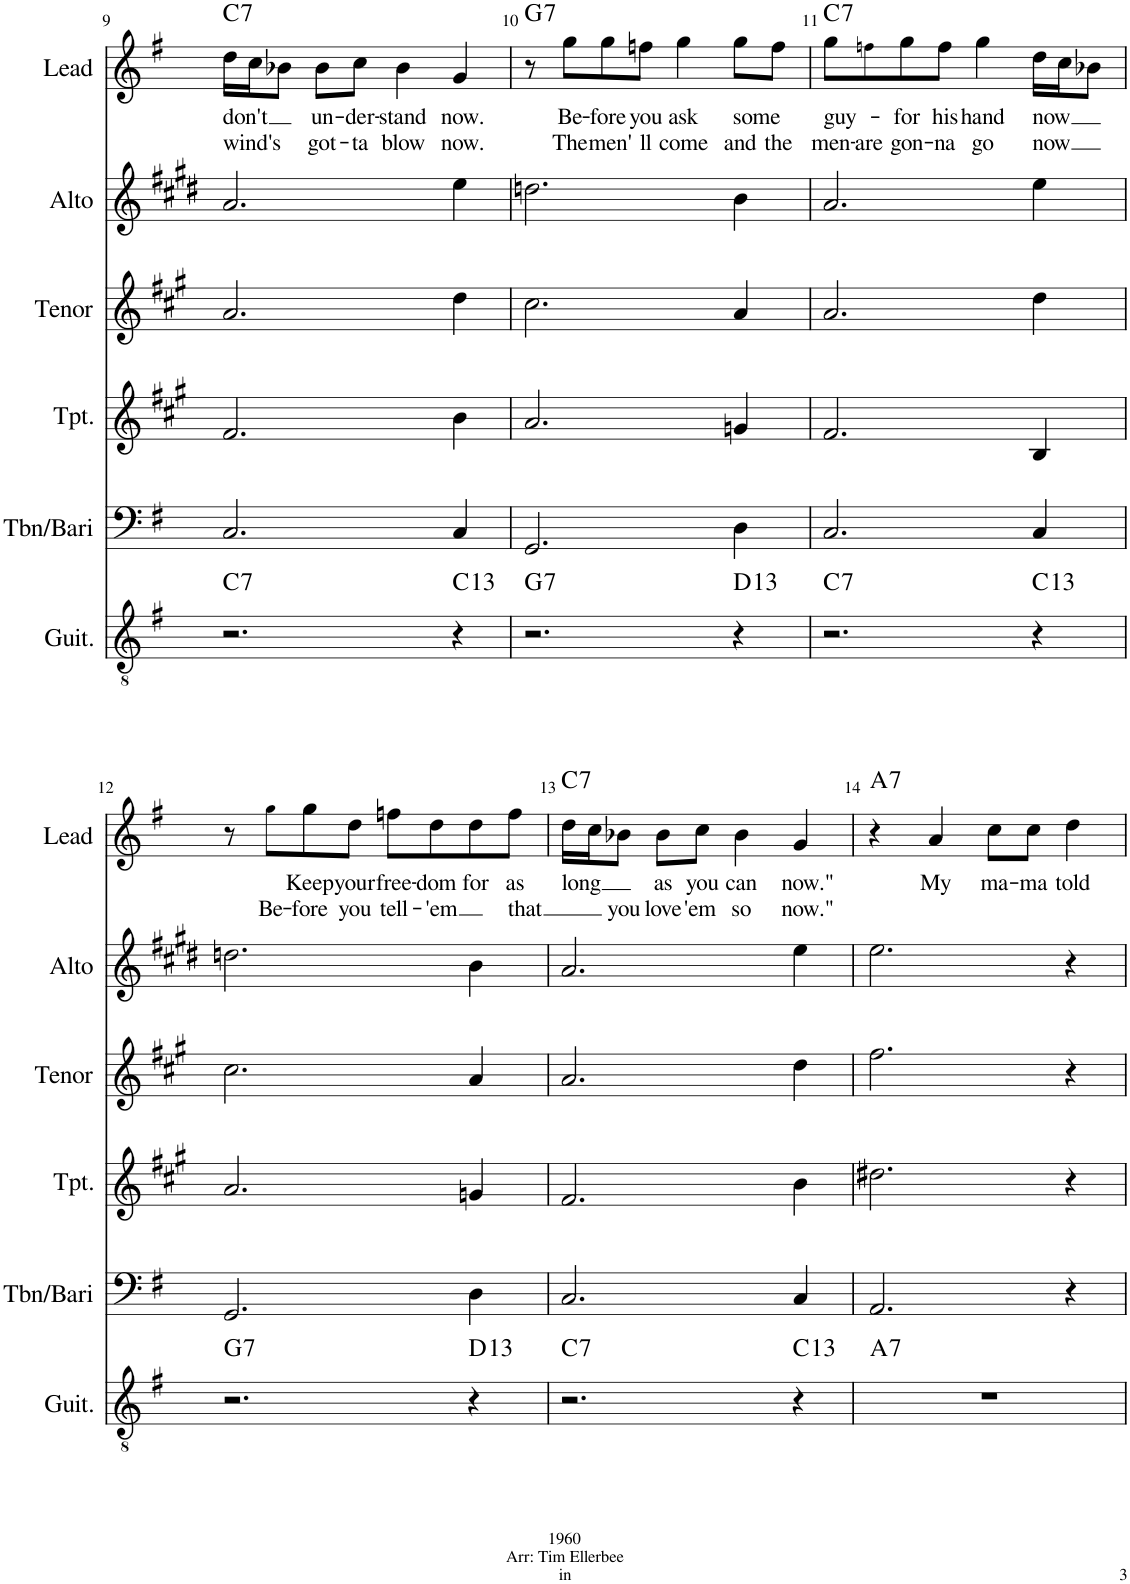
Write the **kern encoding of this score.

**kern	**harte	**kern	**kern	**kern	**kern	**kern	**text	**text	**harte
*part6	*part6	*part5	*part4	*part3	*part2	*part1	*part1	*part1	*part1
*staff6	*	*staff5	*staff4	*staff3	*staff2	*staff1	*staff1	*staff1	*
*I"Guitar	*	*I"Tbn/Bari	*I"Trumpet	*I"Tenor	*I"Alto	*I"Lead	*	*	*
*I'Guit.	*	*I'Tbn/Bari	*I'Tpt.	*I'Tenor	*I'Alto	*I'Lead	*	*	*
!!LO:PB:g=z
*clefGv2	*	*clefF4	*clefG2	*clefG2	*clefG2	*clefG2	*	*	*
*	*	*	*Trd1c2	*Trd8c14	*Trd5c9	*	*	*	*
*k[f#]	*	*k[f#]	*k[f#c#g#]	*k[f#c#g#]	*k[f#c#g#d#]	*k[f#]	*	*	*
*M4/4	*	*M4/4	*M4/4	*M4/4	*M4/4	*M4/4	*	*	*
=9	=9	=9	=9	=9	=9	=9	=9	=9	=9
!	!LO:H:kt=7	!	!	!	!	!	!LO:LY:b	!LO:LY:b	!LO:H:kt=7
2.r	C:7	2.C/	2.f#/	2.a/	2.a/	16dd\LL	don't	wind's	C:7
.	.	.	.	.	.	16cc\J	.	.	.
.	.	.	.	.	.	8b-X\J	.	.	.
!	!	!	!	!	!	!	!LO:LY:b	!LO:LY:b	!
.	.	.	.	.	.	8b-\L	un-	got-	.
!	!	!	!	!	!	!	!LO:LY:b	!LO:LY:b	!
.	.	.	.	.	.	8cc\J	-der-	-ta	.
!	!	!	!	!	!	!	!LO:LY:b	!LO:LY:b	!
.	.	.	.	.	.	4b-\	-stand	blow	.
!	!LO:H:kt=13	!	!	!	!	!	!LO:LY:b	!LO:LY:b	!
4r	C:9(11,13)	4C/	4b\	4dd\	4ee\	4g/	now.	now.	.
=10	=10	=10	=10	=10	=10	=10	=10	=10	=10
!	!LO:H:kt=7	!	!	!	!	!	!	!	!LO:H:kt=7
2.r	G:7	2.GG/	2.a/	2.cc#\	2.ddn\	8r	.	.	G:7
!	!	!	!	!	!	!	!LO:LY:b	!LO:LY:b	!
.	.	.	.	.	.	8gg\L	Be-	The	.
!	!	!	!	!	!	!	!LO:LY:b	!LO:LY:b	!
.	.	.	.	.	.	8gg\	-fore	-men'	.
!	!	!	!	!	!	!	!LO:LY:b	!LO:LY:b	!
.	.	.	.	.	.	8ffn\J	you	ll	.
!	!	!	!	!	!	!	!LO:LY:b	!LO:LY:b	!
.	.	.	.	.	.	4gg\	ask	come	.
!	!LO:H:kt=13	!	!	!	!	!	!LO:LY:b	!LO:LY:b	!
4r	D:9(11,13)	4D\	4gn/	4a/	4b\	8gg\L	some	and	.
!	!	!	!	!	!	!	!	!LO:LY:b	!
.	.	.	.	.	.	8ff\J	.	the	.
=11	=11	=11	=11	=11	=11	=11	=11	=11	=11
!	!LO:H:kt=7	!	!	!	!	!	!LO:LY:b	!LO:LY:b	!LO:H:kt=7
2.r	C:7	2.C/	2.f#/	2.a/	2.a/	8gg\L	guy-	men-	C:7
!	!	!	!	!	!	!	!	!LO:LY:b	!
.	.	.	.	.	.	8ffn!\	.	-are	.
!	!	!	!	!	!	!	!LO:LY:b	!LO:LY:b	!
.	.	.	.	.	.	8gg\	for	gon-	.
!	!	!	!	!	!	!	!LO:LY:b	!LO:LY:b	!
.	.	.	.	.	.	8ff\J	his	-na	.
!	!	!	!	!	!	!	!LO:LY:b	!LO:LY:b	!
.	.	.	.	.	.	4gg\	hand	go	.
!	!LO:H:kt=13	!	!	!	!	!	!LO:LY:b	!LO:LY:b	!
4r	C:9(11,13)	4C/	4B/	4dd\	4ee\	16dd\LL	now	now	.
.	.	.	.	.	.	16cc\J	.	.	.
.	.	.	.	.	.	8b-X\J	.	.	.
!!LO:LB:g=z
=12	=12	=12	=12	=12	=12	=12	=12	=12	=12
!	!LO:H:kt=7	!	!	!	!	!	!	!	!
2.r	G:7	2.GG/	2.a/	2.cc#\	2.ddn\	8r	.	.	.
!	!	!	!	!	!	!	!	!LO:LY:b	!
.	.	.	.	.	.	8gg!\L	.	Be-	.
!	!	!	!	!	!	!	!LO:LY:b	!LO:LY:b	!
.	.	.	.	.	.	8gg\	Keep	-fore	.
!	!	!	!	!	!	!	!LO:LY:b	!LO:LY:b	!
.	.	.	.	.	.	8dd\J	your	you	.
!	!	!	!	!	!	!	!LO:LY:b	!LO:LY:b	!
.	.	.	.	.	.	8ffn\L	free-	tell-	.
!	!	!	!	!	!	!	!LO:LY:b	!LO:LY:b	!
.	.	.	.	.	.	8dd\	-dom	-'em	.
!	!LO:H:kt=13	!	!	!	!	!	!LO:LY:b	!	!
4r	D:9(11,13)	4D\	4gn/	4a/	4b\	8dd\	for	.	.
!	!	!	!	!	!	!	!LO:LY:b	!LO:LY:b	!
.	.	.	.	.	.	8ff\J	as	that	.
=13	=13	=13	=13	=13	=13	=13	=13	=13	=13
!	!LO:H:kt=7	!	!	!	!	!	!LO:LY:b	!	!LO:H:kt=7
2.r	C:7	2.C/	2.f#/	2.a/	2.a/	16dd\LL	long	.	C:7
.	.	.	.	.	.	16cc\J	.	.	.
!	!	!	!	!	!	!	!	!LO:LY:b	!
.	.	.	.	.	.	8b-X\J	.	you	.
!	!	!	!	!	!	!	!LO:LY:b	!LO:LY:b	!
.	.	.	.	.	.	8b-\L	as	love	.
!	!	!	!	!	!	!	!LO:LY:b	!LO:LY:b	!
.	.	.	.	.	.	8cc\J	you	'em	.
!	!	!	!	!	!	!	!LO:LY:b	!LO:LY:b	!
.	.	.	.	.	.	4b-\	can	so	.
!	!LO:H:kt=13	!	!	!	!	!	!LO:LY:b	!LO:LY:b	!
4r	C:9(11,13)	4C/	4b\	4dd\	4ee\	4g/	now."	now."	.
=14	=14	=14	=14	=14	=14	=14	=14	=14	=14
!	!LO:H:kt=7	!	!	!	!	!	!	!	!LO:H:kt=7
1r	A:7	2.AA/	2.dd#X\	2.ff#\	2.ee\	4r	.	.	A:7
!	!	!	!	!	!	!	!LO:LY:b	!	!
.	.	.	.	.	.	4a/	My	.	.
!	!	!	!	!	!	!	!LO:LY:b	!	!
.	.	.	.	.	.	8cc\L	ma-	.	.
!	!	!	!	!	!	!	!LO:LY:b	!	!
.	.	.	.	.	.	8cc\J	-ma	.	.
!	!	!	!	!	!	!	!LO:LY:b	!	!
.	.	4r	4r	4r	4r	4dd\	told	.	.
=	=	=	=	=	=	=	=	=	=
*-	*-	*-	*-	*-	*-	*-	*-	*-	*-
